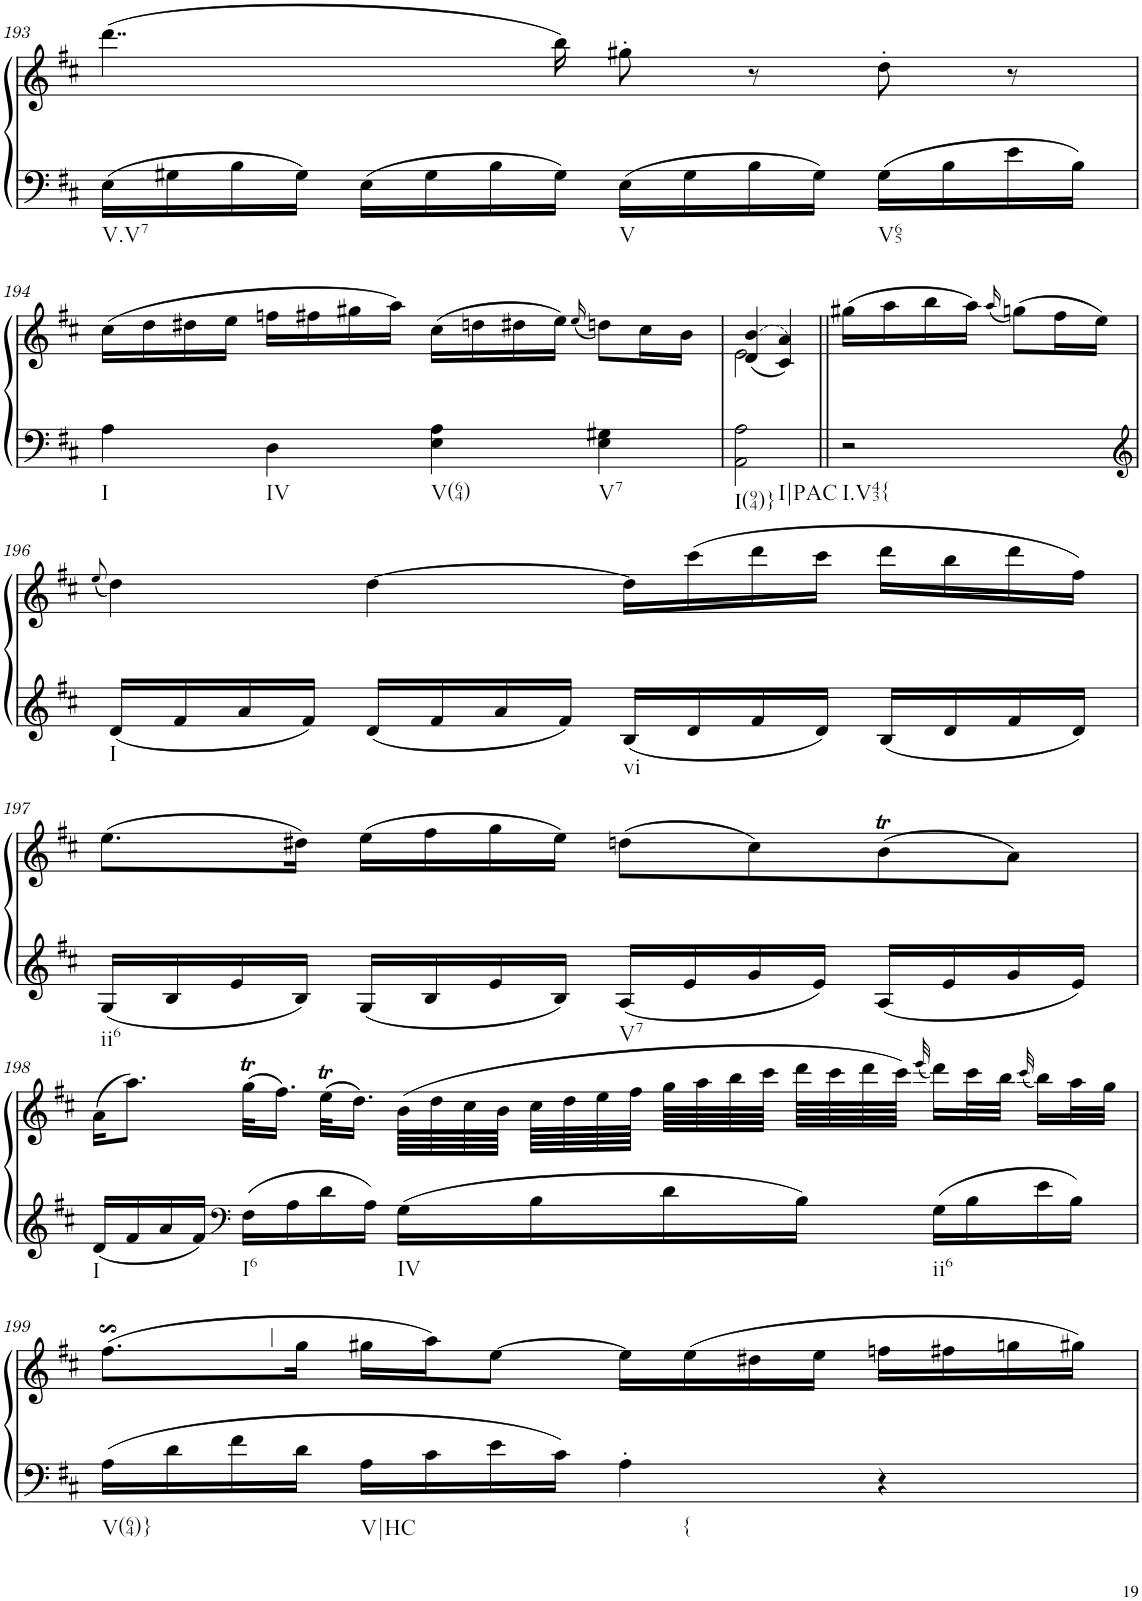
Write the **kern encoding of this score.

**kern	**kern
*part1	*part1
*staff2	*staff1
*I"unbenannt2	*
!!LO:PB:g=z
*clefF4	*clefG2
*k[f#c#]	*k[f#c#]
*M2/2	*M2/2
*met(c|)	*met(c|)
=193	=193
!LO:TX:b:t=V.V7	!
16E\LL	(4..ddd\
16G#X\	.
16B\	.
16G#\JJ	.
16E\LL	.
16G#\	.
16B\	.
16G#\JJ	16bb\)
!LO:TX:b:t=V	!
16E\LL	8gg#X'\
16G#\	.
16B\	8r
16G#\JJ	.
!LO:TX:b:t=V65	!
16G#\LL	8dd'\
16B\	.
16e\	8r
16B\JJ	.
!!LO:LB:g=z
=194	=194
!LO:TX:b:t=I	!
4A\	(16cc#\LL
.	16dd\
.	16dd#X\
.	16ee\JJ
!LO:TX:b:t=IV	!
4D\	16ffn\LL
.	16ff#X\
.	16gg#X\
.	16aa\JJ)
!LO:TX:b:t=V(64)	!
4E\ 4A\	(16cc#\LL
.	16ddn\
.	16dd#X\
.	16ee\JJ)
.	(16qee/
!LO:TX:b:t=V7	!
4E\ 4G#X\	8ddn\L)
.	16cc#\L
.	16b\JJ
=195	=195
*	*^
!LO:TX:b:t=I(94)}	!	!
!LO:TX:b:t=I|PAC	!	!
2AA\ 2A\	(<(4d/ 4b/	2e\
.	4c#/ 4a/))	.
*	*v	*v
=195X23||	=195X23||
!LO:TX:b:t=I.V43{	!
2r	(16gg#X\LL
.	16aa\
.	16bb\
.	16aa\JJ)
.	(16qaa/
.	(8ggn\L)
.	16ff#\L
.	16ee\JJ)
!!LO:LB:g=z
=196	=196
*clefG2	*
.	(8qee/
!LO:TX:b:t=I	!
16d/LL	4dd\)
16f#/	.
16a/	.
16f#/JJ	.
16d/LL	[4dd\
16f#/	.
16a/	.
16f#/JJ	.
!LO:TX:b:t=vi	!
16B/LL	16dd\LL]
16d/	(16ccc#\
16f#/	16ddd\
16d/JJ	16ccc#\JJ
16B/LL	16ddd\LL
16d/	16bb\
16f#/	16ddd\
16d/JJ	16ff#\JJ)
!!LO:LB:g=z
=197	=197
!LO:TX:b:t=ii6	!
16G/LL	(8.ee\L
16B/	.
16e/	.
16B/JJ	16dd#X\Jk)
16G/LL	(16ee\LL
16B/	16ff#\
16e/	16gg\
16B/JJ	16ee\JJ)
!LO:TX:b:t=V7	!
16A/LL	(8ddn\L
16e/	.
16g/	8cc#\)
16e/JJ	.
16A/LL	(8bT\
16e/	.
16g/	8a\J)
16e/JJ	.
!!LO:LB:g=z
=198	=198
!LO:TX:b:t=I	!
16d/LL	(16a\KL
16f#/	8.aa\J)
16a/	.
16f#/JJ	.
*clefF4	*
!LO:TX:b:t=I6	!
16F#\LL	(32ggT\KLL
.	16.ff#\JJ)
16A\	.
16d\	(32eeT\KLL
.	16.dd\JJ)
16A\JJ	.
!LO:TX:b:t=IV	!
16G\LL	(64b\LLLL
.	64dd\
.	64cc#\
.	64b\JJJJ
16B\	64cc#\LLLL
.	64dd\
.	64ee\
.	64ff#\JJJJ
16d\	64gg\LLLL
.	64aa\
.	64bb\
.	64ccc#\JJJJ
16B\JJ	64ddd\LLLL
.	64ccc#\
.	64ddd\
.	64ccc#\JJJJ)
.	(32qeee/
!LO:TX:b:t=ii6	!
16G\LL	16ddd\LL)
16B\	32ccc#\L
.	32bb\JJJ
.	(32qccc#/
16e\	16bb\LL)
16B\JJ	32aa\L
.	32gg\JJJ
!!LO:LB:g=z
=199	=199
!LO:TX:b:t=V(64)}	!
16A\LL	(8.ff#s$sS\L
16d\	.
16f#\	.
16d\JJ	16gg\Jk
!LO:TX:b:t=V|HC	!
16A\LL	16gg#X\LL
16c#\	16aa\J)
16e\	[8ee\J
16c#\JJ	.
!LO:TX:b:t={	!
4A'\	16ee\LL]
.	(16ee\
.	16dd#X\
.	16ee\JJ
4r	16ffn\LL
.	16ff#X\
.	16ggn\
.	16gg#X\JJ)
=	=
*-	*-
